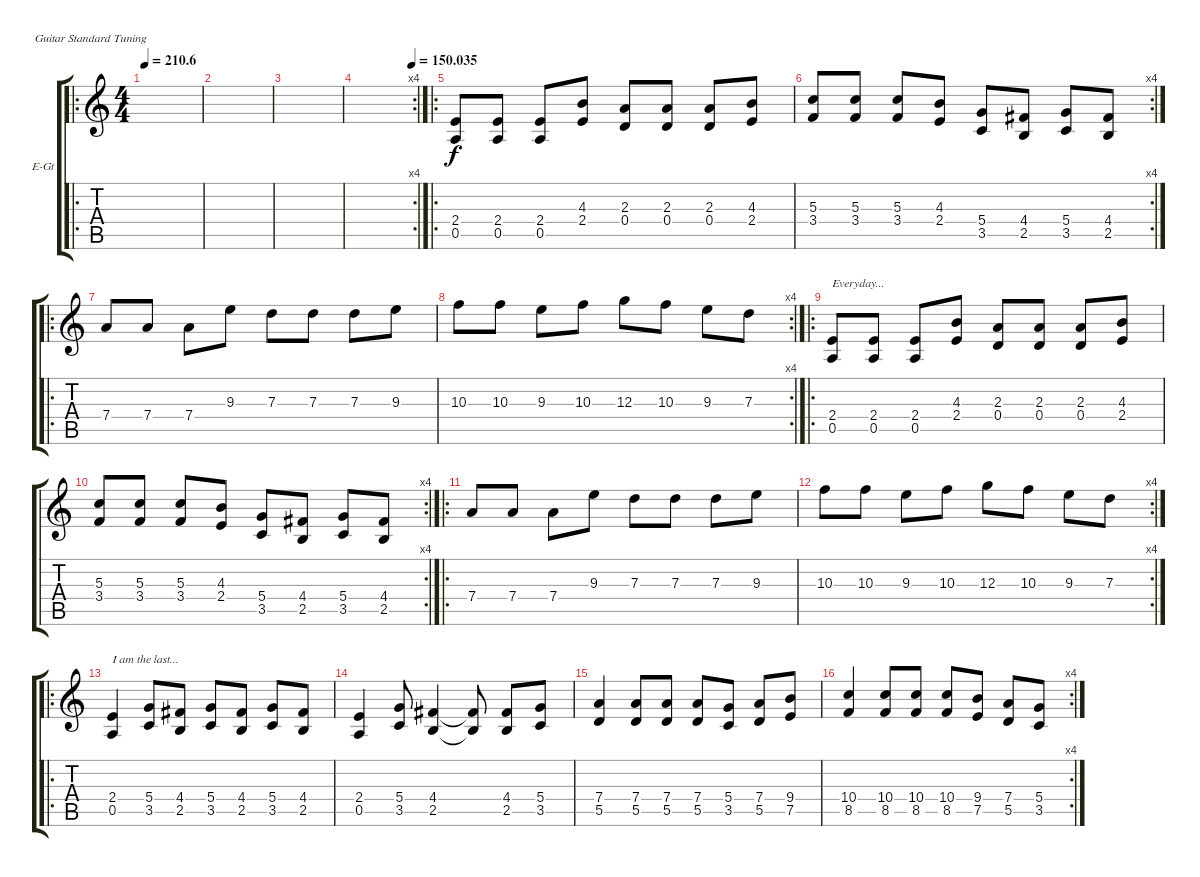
\defaultSystemsLayout 4
\bracketExtendMode groupsimilarinstruments
\firstSystemTrackNameOrientation horizontal
\otherSystemsTrackNameOrientation horizontal
\track ("Lead Guitar" "E-Gt") {instrument overdrivenguitar}
\staff {score tabs}
\tuning (E4 B3 G3 D3 A2 E2)
\ro
\ts (4 4)
\tempo
210.6
\accidentals auto
\clef g2
\ottava regular
\simile none
\scale
0.512
\ks c
|
\scale
0.244 |
\scale
0.244 |
\rc 4
\tempo (150.035 1)
\scale
0.323671 |
\ro
\scale
0.352657 (0.5 2.4).8 (0.5 2.4).8 (0.5 2.4).8 (2.4 4.3).8 (0.4 2.3).8 (0.4 2.3).8 (0.4 2.3).8 (2.4 4.3).8 |
\rc 4
\scale
0.323671 (3.4 5.3).8 (3.4 5.3).8 (3.4 5.3).8 (2.4 4.3).8 (5.4 3.5).8 (4.4 2.5).8 (5.4 3.5).8 (4.4 2.5).8 |
\ro
\scale
0.342723 7.4.8 7.4.8 7.4.8 9.3.8 7.3.8 7.3.8 7.3.8 9.3.8 |
\rc 4
\scale
0.314554 10.3.8 10.3.8 9.3.8 10.3.8 12.3.8 10.3.8 9.3.8 7.3.8 |
\ro
\scale
0.342723 (0.5 2.4).8{txt "Everyday..."} (0.5 2.4).8 (0.5 2.4).8 (2.4 4.3).8 (0.4 2.3).8 (0.4 2.3).8 (0.4 2.3).8 (2.4 4.3).8 |
\rc 4
\scale
0.323671 (3.4 5.3).8 (3.4 5.3).8 (3.4 5.3).8 (2.4 4.3).8 (5.4 3.5).8 (4.4 2.5).8 (5.4 3.5).8 (4.4 2.5).8 |
\ro
\scale
0.352657 7.4.8 7.4.8 7.4.8 9.3.8 7.3.8 7.3.8 7.3.8 9.3.8 |
\rc 4
\scale
0.323671 10.3.8 10.3.8 9.3.8 10.3.8 12.3.8 10.3.8 9.3.8 7.3.8 |
\ro
\scale
0.374359 (2.4 0.5).4{txt "I am the last..."} (3.5 5.4).8 (2.5 4.4).8 (3.5 5.4).8 (2.5 4.4).8 (3.5 5.4).8 (2.5 4.4).8 |
\scale
0.312821 (0.5 2.4).4 (5.4 3.5).8 (4.4 2.5).4 (2.5{t} 4.4{t}).8 (2.5 4.4).8 (3.5 5.4).8 |
\scale
0.312821 (5.5 7.4).4 (5.5 7.4).8 (5.5 7.4).8 (5.5 7.4).8 (3.5 5.4).8 (5.5 7.4).8 (7.5 9.4).8 |
\rc 4
\scale
0.323671 (8.5 10.4).4 (8.5 10.4).8 (8.5 10.4).8 (8.5 10.4).8 (7.5 9.4).8 (5.5 7.4).8 (3.5 5.4).8
